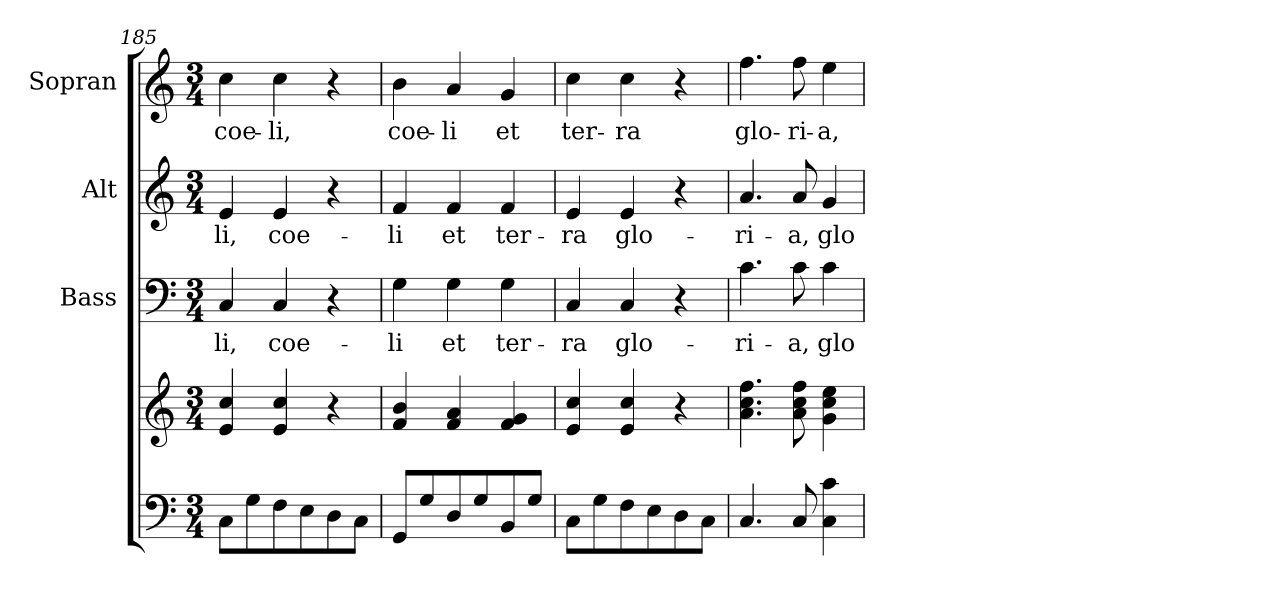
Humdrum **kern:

**kern	**kern	**kern	**text	**kern	**text	**kern	**text
*part4	*part4	*part3	*part3	*part2	*part2	*part1	*part1
*staff5	*staff4	*staff3	*staff3	*staff2	*staff2	*staff1	*staff1
*	*	*I"Bass	*	*I"Alt	*	*I"Sopran	*
*	*	*I'B.	*	*I'A.	*	*I'S.	*
*clefF4	*clefG2	*clefF4	*	*clefG2	*	*clefG2	*
*k[]	*k[]	*k[]	*	*k[]	*	*k[]	*
*C:	*C:	*C:	*	*C:	*	*C:	*
*M3/4	*M3/4	*M3/4	*	*M3/4	*	*M3/4	*
=185	=185	=185	=185	=185	=185	=185	=185
!	!	!	!LO:LY:b	!	!LO:LY:b	!	!LO:LY:b
8C\L	4e/ 4cc/	4C/	-li,	4e/	-li,	4cc\	coe-
8G\	.	.	.	.	.	.	.
!	!	!	!LO:LY:b	!	!LO:LY:b	!	!LO:LY:b
8F\	4e/ 4cc/	4C/	coe-	4e/	coe-	4cc\	-li,
8E\	.	.	.	.	.	.	.
8D\	4r	4r	.	4r	.	4r	.
8C\J	.	.	.	.	.	.	.
=186	=186	=186	=186	=186	=186	=186	=186
!	!	!	!LO:LY:b	!	!LO:LY:b	!	!LO:LY:b
8GG/L	4f/ 4b/	4G\	-li	4f/	-li	4b\	coe-
8G/	.	.	.	.	.	.	.
!	!	!	!LO:LY:b	!	!LO:LY:b	!	!LO:LY:b
8D/	4f/ 4a/	4G\	et	4f/	et	4a/	-li
8G/	.	.	.	.	.	.	.
!	!	!	!LO:LY:b	!	!LO:LY:b	!	!LO:LY:b
8BB/	4f/ 4g/	4G\	ter-	4f/	ter-	4g/	et
8G/J	.	.	.	.	.	.	.
=187	=187	=187	=187	=187	=187	=187	=187
!	!	!	!LO:LY:b	!	!LO:LY:b	!	!LO:LY:b
8C\L	4e/ 4cc/	4C/	-ra	4e/	-ra	4cc\	ter-
8G\	.	.	.	.	.	.	.
!	!	!	!LO:LY:b	!	!LO:LY:b	!	!LO:LY:b
8F\	4e/ 4cc/	4C/	glo-	4e/	glo-	4cc\	-ra
8E\	.	.	.	.	.	.	.
8D\	4r	4r	.	4r	.	4r	.
8C\J	.	.	.	.	.	.	.
!!LO:LB:g=z
=188	=188	=188	=188	=188	=188	=188	=188
!	!	!	!LO:LY:b	!	!LO:LY:b	!	!LO:LY:b
4.C/	4.a\ 4.cc\ 4.ff\	4.c\	-ri-	4.a/	-ri-	4.ff\	glo-
!	!	!	!LO:LY:b	!	!LO:LY:b	!	!LO:LY:b
8C/	8a\ 8cc\ 8ff\	8c\	-a,	8a/	-a,	8ff\	-ri-
!	!	!	!LO:LY:b	!	!LO:LY:b	!	!LO:LY:b
4C\ 4c\	4g\ 4cc\ 4ee\	4c\	glo-	4g/	glo-	4ee\	-a,
=	=	=	=	=	=	=	=
*-	*-	*-	*-	*-	*-	*-	*-
